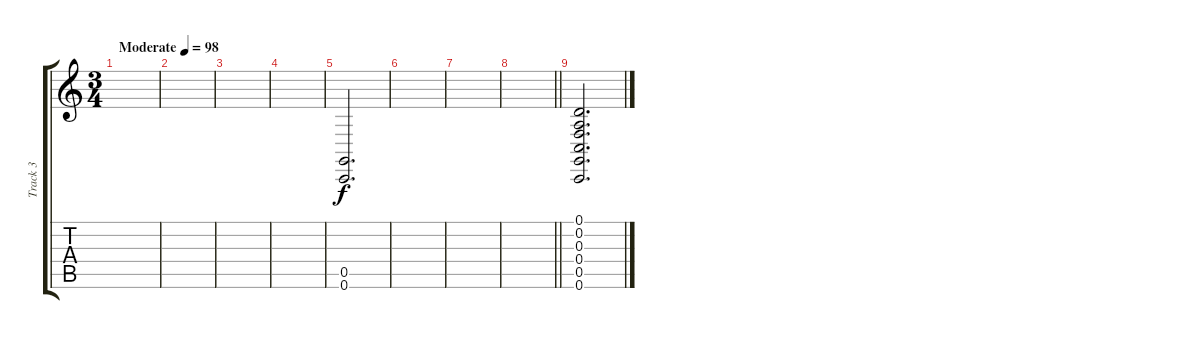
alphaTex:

\track ("Track 3" "Track 3") {instrument taikodrum}
\staff {score tabs}
\tuning (D4 A3 F3 C3 G2 C2) {hide}
\ts (3 4)
\tempo (98 "Moderate")
\clef g2
\ks c
|
|
|
|
(0.5 0.6).2{d} |
|
|
\barLineRight lightlight
|
(0.1 0.2 0.3 0.4 0.5 0.6).2{d}
